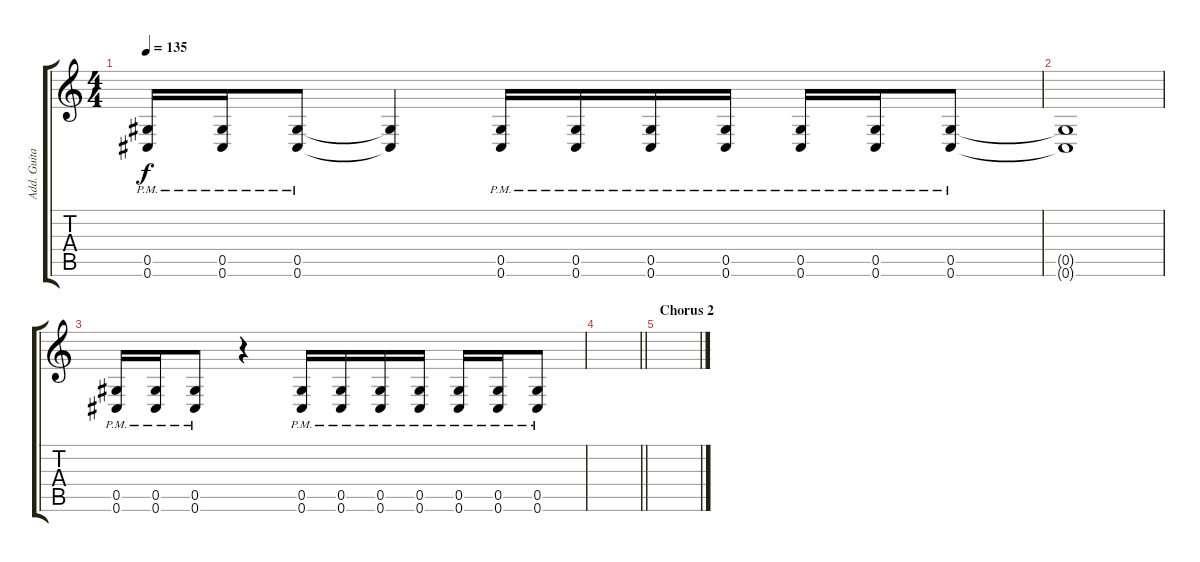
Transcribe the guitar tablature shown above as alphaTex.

\track ("Add. Guitar 1" "Add. Guita") {instrument distortionguitar}
\staff {score tabs}
\tuning (Eb4 Bb3 Gb3 Db3 Ab2 Db2) {hide}
\ts (4 4)
\tempo 135
\clef g2
\ks c
(0.5{pm} 0.6{pm}).16{dy f} (0.5{pm} 0.6{pm}).16 (0.5{pm} 0.6{pm}).8 (0.5{t} 0.6{t}).4 (0.5{pm} 0.6{pm}).16 (0.5{pm} 0.6{pm}).16 (0.5{pm} 0.6{pm}).16 (0.5{pm} 0.6{pm}).16 (0.5{pm} 0.6{pm}).16 (0.5{pm} 0.6{pm}).16 (0.5{pm} 0.6{pm}).8 |
(0.5{t} 0.6{t}).1 |
(0.5{pm} 0.6{pm}).16 (0.5{pm} 0.6{pm}).16 (0.5{pm} 0.6{pm}).8 r.4 (0.5{pm} 0.6{pm}).16 (0.5{pm} 0.6{pm}).16 (0.5{pm} 0.6{pm}).16 (0.5{pm} 0.6{pm}).16 (0.5{pm} 0.6{pm}).16 (0.5{pm} 0.6{pm}).16 (0.5{pm} 0.6{pm}).8 |
\barLineRight lightlight
|
\section ("" "Chorus 2")
